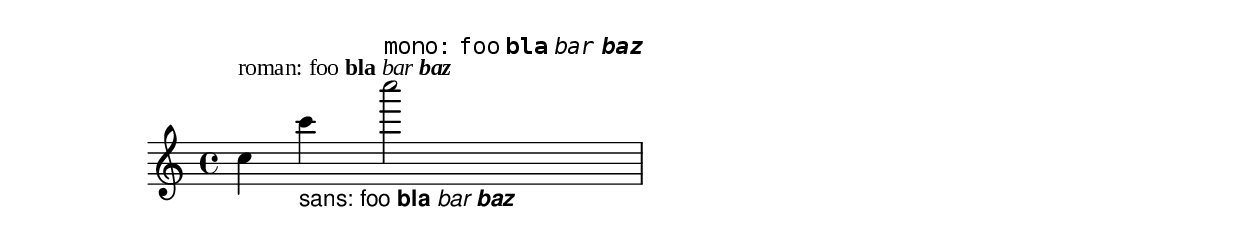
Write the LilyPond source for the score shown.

%% Do not edit this file; it is auto-generated from LSR http://lsr.dsi.unimi.it
%% This file is in the public domain.
\version "2.11.66"

\header {
  lsrtags = "text, tweaks-and-overrides"

  texidoc = "
The default font families for text can be overridden with
@code{make-pango-font-tree}. 

"
  doctitle = "Changing the default text font family"
} % begin verbatim

\paper {
  % change for other default global staff size. 
  myStaffSize = #20
  %{
     run
         lilypond -dshow-available-fonts blabla
     to show all fonts available in the process log.  
  %}

  #(define fonts
    (make-pango-font-tree "Times New Roman"
                          "Nimbus Sans"
                          "Luxi Mono"
;;                        "Helvetica"
;;                        "Courier"
     (/ myStaffSize 20)))
}

\relative c'' {
  c4^\markup {
    roman: foo \bold bla \italic bar \italic \bold baz 
  }
  c'4_\markup {
    \override #'(font-family . sans)
    {
      sans: foo \bold bla \italic bar \italic \bold baz
    }
  }
  c'2^\markup {
    \override #'(font-family . typewriter)
    {
      mono: foo \bold bla \italic bar \italic \bold baz
    }
  }
}  

